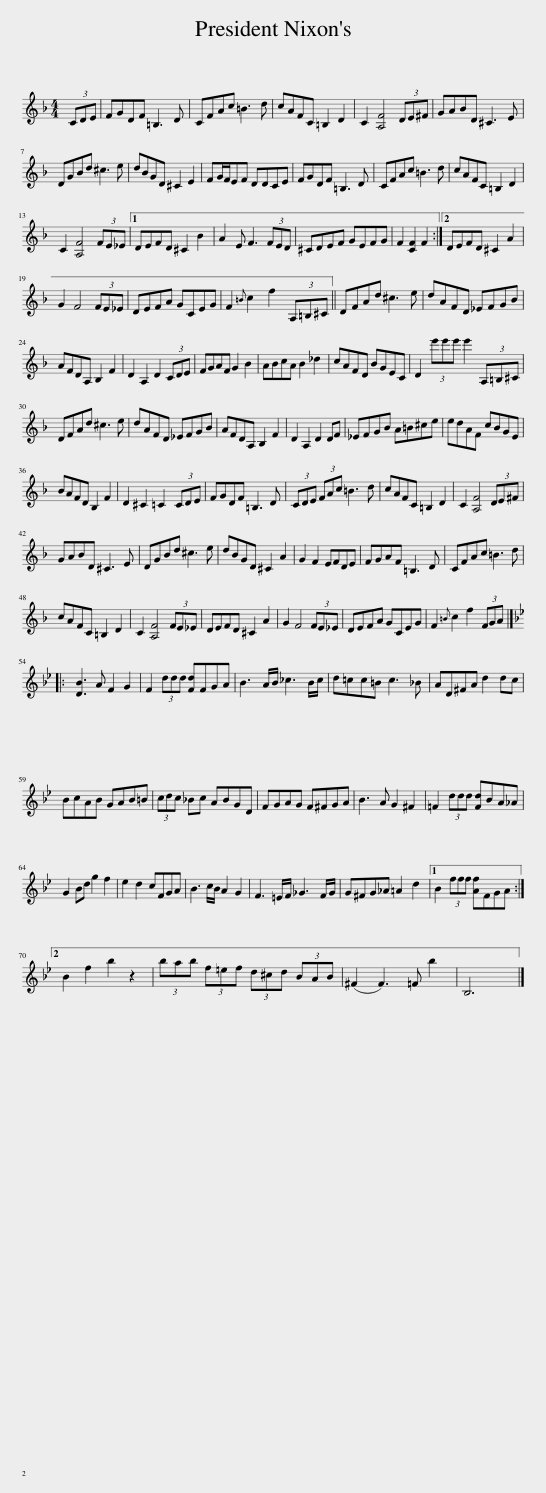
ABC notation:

X:1
L:1/8
M:4/4
I:linebreak $
K:F
V:1 treble
V:1
 (3CDE | FGDF =B,3 D | CFAc =B3 d | cAFC =B,2 D2 | C2 [A,F]4 (3DE^F | %5
 GABD ^C3 E |$ DGBd ^c3 e | dBGD ^C2 E2 | FG/F/EF DDCE | FGDF =B,3 D | %10
 CFAc =B3 d | cAFC =B,2 D2 |$ C2 [A,F]4 (3FE_E |1 DEFD ^C2 B2 | A2 E F3 (3FED | %15
 ^CDEF GEFG | F2 [CF]2 F2 :|2 DEFD ^C2 A2 |$ G2 F4 (3FE_E | DEFA GCEG | %20
 F2{=B} c2 f2 (3A,=B,^C || DFAd ^c3 e | dAFD _EFGB |$ AFDA, B,2 F2 | D2 A,2 D2 (3CDE | %25
 FGAF G2 B2 | ABcA B2 _d2 | cAFD BGEC | D2 (3e'e'e' e'2 (3A,=B,^C |$ DFAd ^c3 e | %30
 dAFD _EFGB | AFDA, B,2 F2 | D2 A,2 D2 DF | _EFGB A=B^ce | edAF cBGE |$ %35
 BAFD B,2 F2 | D2 ^C2 =C2 (3CDE | FGDF =B,3 D | (3CDE (3FAc =B3 d | cAFC =B,2 D2 | %40
 C2 [A,F]4 (3DE^F |$ GABD ^C3 E | DGBd ^c3 e | dBGD ^C2 A2 | G2 F2 EFDE | %45
 FGAF =B,3 D | CFAc =B3 d |$ cAFC =B,2 D2 | C2 [A,F]4 (3FE_E | DEFD ^C2 A2 | %50
 G2 F4 (3FE_E | DEFA GCEG | F2{=B} c2 f2 (3FGA |]:$[K:Bb] [DB]3 A F2 G2 | F2 (3ddd [Fd]FGA | %55
 B3 A/B/ _c3 B/c/ | d=cc=B c3 _B | AD^FA d2 dc |$ BcAB GAB=B | (3cdc _Bc ABGD | %60
 FGAG F^FGA | B3 A G2 ^F2 | =F2 (3ddd [Fd]BA_A |$ G2 Bd g2 f2 | e2 d2 cFGA | %65
 B3 c/B/ A2 G2 | F3 =E/F/ _G3 F/G/ | G^FG_A =A2 d2 |1 B2 (3fff [Af]FGA :|2$ B2 f2 b2 z2 | %70
 (3bab (3f=ef (3d^cd (3BAB | (^F2 F3) =F b2 | B,6 |] %73
